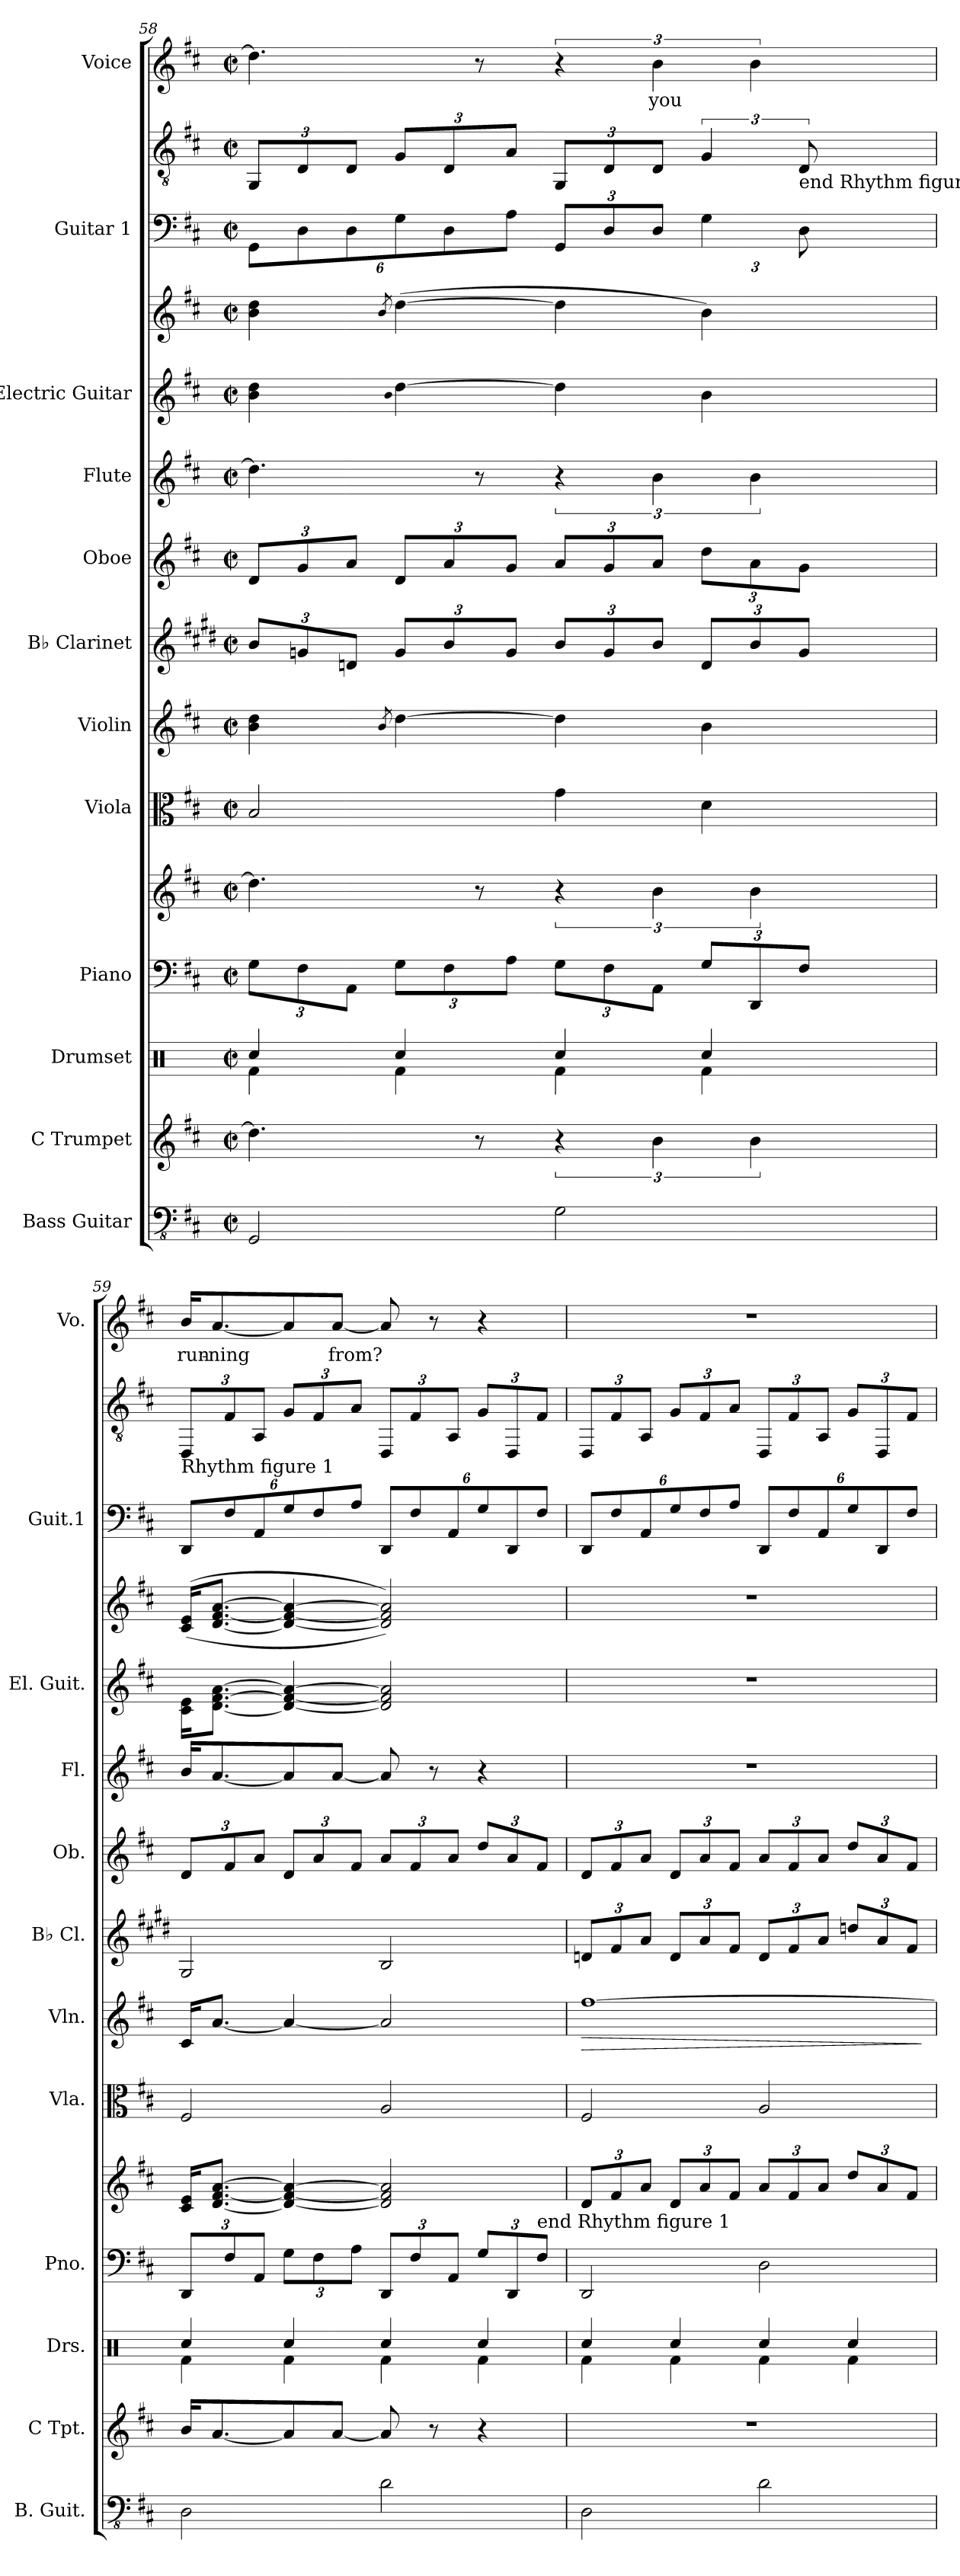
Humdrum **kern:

**kern	**kern	**kern	**kern	**kern	**kern	**kern	**dynam	**kern	**kern	**kern	**kern	**kern	**kern	**kern	**kern	**text
*part12	*part11	*part10	*part9	*part9	*part8	*part7	*part7	*part6	*part5	*part4	*part3	*part3	*part2	*part2	*part1	*part1
*staff15	*staff14	*staff13	*staff12	*staff11	*staff10	*staff9	*staff9	*staff8	*staff7	*staff6	*staff5	*staff4	*staff3	*staff2	*staff1	*staff1
*I"Bass Guitar	*I"C Trumpet	*I"Drumset	*I"Piano	*	*I"Viola	*I"Violin	*	*I"B♭ Clarinet	*I"Oboe	*I"Flute	*I"Electric Guitar	*	*I"Guitar 1	*	*I"Voice	*
*I'B. Guit.	*I'C Tpt.	*I'Drs.	*I'Pno.	*	*I'Vla.	*I'Vln.	*	*I'B♭ Cl.	*I'Ob.	*I'Fl.	*I'El. Guit.	*	*I'Guit.1	*	*I'Vo.	*
*clefFv4	*clefG2	*clefX	*clefF4	*clefG2	*clefC3	*clefG2	*	*clefG2	*clefG2	*clefG2	*	*clefG2	*	*clefGv2	*clefG2	*
*	*	*	*	*	*	*	*	*ITrd1c2	*	*	*	*	*	*	*	*
*k[f#c#]	*k[f#c#]	*k[]	*k[f#c#]	*k[f#c#]	*k[f#c#]	*k[f#c#]	*	*k[f#c#]	*k[f#c#]	*k[f#c#]	*k[f#c#]	*k[f#c#]	*k[f#c#]	*k[f#c#]	*k[f#c#]	*
*M2/2	*M2/2	*M2/2	*M2/2	*M2/2	*M2/2	*M2/2	*	*M2/2	*M2/2	*M2/2	*M2/2	*M2/2	*M2/2	*M2/2	*M2/2	*
*met(c|)	*met(c|)	*met(c|)	*met(c|)	*met(c|)	*met(c|)	*met(c|)	*	*met(c|)	*met(c|)	*met(c|)	*met(c|)	*met(c|)	*met(c|)	*met(c|)	*met(c|)	*
=58	=58	=58	=58	=58	=58	=58	=58	=58	=58	=58	=58	=58	=58	=58	=58	=58
*	*	*^	*	*	*	*	*	*	*	*	*	*	*	*	*	*
*	*	*	*	*Xbrackettup	*	*	*	*	*Xbrackettup	*Xbrackettup	*	*	*	*Xbrackettup	*Xbrackettup	*	*
2GGG/	4.dd\]	4Rcc/	4Rf\	12G\L	4.dd\]	2B/	4b\ 4dd\	.	12a/L	12d/L	4.dd\]	4b 4dd	4b\ 4dd\	12GGL	12GG/L	4.dd\]	.
.	.	.	.	12F#\	.	.	.	.	12fn/	12g/	.	.	.	12D	12D/	.	.
.	.	.	.	12AA\J	.	.	.	.	12cn/J	12a/J	.	.	.	12D	12D/J	.	.
.	.	.	.	.	.	.	8qb/	.	.	.	.	qb	8qb/	.	.	.	.
.	.	4Rcc/	4Rf\	12G\L	.	.	[4dd\	.	12f/L	12d/L	.	[4dd	([4dd\	12G	12G/L	.	.
.	.	.	.	12F#\	.	.	.	.	12a/	12a/	.	.	.	12D	12D/	.	.
.	8r	.	.	.	8r	.	.	.	.	.	8r	.	.	.	.	8r	.
.	.	.	.	12A\J	.	.	.	.	12f/J	12g/J	.	.	.	12AJ	12A/J	.	.
2GG\	6r	4Rcc/	4Rf\	12G\L	6r	4g\	4dd\]	.	12a/L	12a/L	6r	4dd]	4dd\]	12GGL	12GG/L	6r	.
.	.	.	.	12F#\	.	.	.	.	12f/	12g/	.	.	.	12D	12D/	.	.
.	6b\	.	.	12AA\J	6b\	.	.	.	12a/J	12a/J	6b\	.	.	12DJ	12D/J	6b\	you
*	*	*	*	*	*	*	*	*	*	*	*	*	*	*	*brackettup	*	*
.	.	4Rcc/	4Rf\	12G/L	.	4d\	4b\	.	12c/L	12dd\L	.	4b	4b\)	6G	6G/	.	.
.	6b\	.	.	12DD/	6b\	.	.	.	12a/	12a\	6b\	.	.	.	.	6b\	.
!	!	!	!	!	!	!	!	!	!	!	!	!	!	!	!LO:TX:b:t=end Rhythm figure 2	!	!
.	.	.	.	12F#/J	.	.	.	.	12f/J	12g\J	.	.	.	12D	12D/	.	.
=59	=59	=59	=59	=59	=59	=59	=59	=59	=59	=59	=59	=59	=59	=59	=59	=59	=59
*	*	*	*	*	*	*	*	*	*	*	*	*	*	*	*Xbrackettup	*	*
!	!	!	!	!	!	!	!	!	!	!	!	!	!	!	!LO:TX:b:t=Rhythm figure 1	!	!
2DD\	16b/KL	4Rcc/	4Rf\	12DD/L	16c#/ 16e/KL	2F#/	16c#/KL	.	2F#/	12d/L	16b/KL	16c#\ 16e\KL	((16c#/ 16e/KL	12DDL	12DD/L	16b/KL	run-
.	[8.a/	.	.	.	[8.d/ [8.f#/ [8.a/J	.	[8.a/J	.	.	.	[8.a/	[8.d\ [8.f#\ [8.a\J	[8.d/ [8.f#/ [8.a/J	.	.	[8.a/	-ning
.	.	.	.	12F#/	.	.	.	.	.	12f#/	.	.	.	12F#	12F#/	.	.
.	.	.	.	12AA/J	.	.	.	.	.	12a/J	.	.	.	12AA	12AA/J	.	.
.	8a/]	4Rcc/	4Rf\	12G\L	4d/_ 4f#/_ 4a/_	.	4a/_	.	.	12d/L	8a/]	4d_ 4f#_ 4a_	4d/_ 4f#/_ 4a/_	12G	12G/L	8a/]	.
.	.	.	.	12F#\	.	.	.	.	.	12a/	.	.	.	12F#	12F#/	.	.
.	[8a/J	.	.	.	.	.	.	.	.	.	[8a/J	.	.	.	.	[8a/J	from?
.	.	.	.	12A\J	.	.	.	.	.	12f#/J	.	.	.	12AJ	12A/J	.	.
2D\	8a/]	4Rcc/	4Rf\	12DD/L	2d/] 2f#/] 2a/]	2A/	2a/]	.	2A/	12a/L	8a/]	2d] 2f#] 2a]	2d/] 2f#/] 2a/]))	12DDL	12DD/L	8a/]	.
.	.	.	.	12F#/	.	.	.	.	.	12f#/	.	.	.	12F#	12F#/	.	.
.	8r	.	.	.	.	.	.	.	.	.	8r	.	.	.	.	8r	.
.	.	.	.	12AA/J	.	.	.	.	.	12a/J	.	.	.	12AA	12AA/J	.	.
.	4r	4Rcc/	4Rf\	12G/L	.	.	.	.	.	12dd/L	4r	.	.	12G	12G/L	4r	.
.	.	.	.	12DD/	.	.	.	.	.	12a/	.	.	.	12DD	12DD/	.	.
!	!	!	!	!LO:TX:a:t=end Rhythm figure 1	!	!	!	!	!	!	!	!	!	!	!	!	!
.	.	.	.	12F#/J	.	.	.	.	.	12f#/J	.	.	.	12F#J	12F#/J	.	.
!!LO:PB:g=z
=60	=60	=60	=60	=60	=60	=60	=60	=60	=60	=60	=60	=60	=60	=60	=60	=60	=60
*	*	*	*	*	*Xbrackettup	*	*	*	*	*	*	*	*	*	*	*	*
!	!	!	!	!	!	!	!	!LO:HP:b	!	!	!	!	!	!	!	!	!
2DD\	1r	4Rcc/	4Rf\	2DD/	12d/L	2F#/	[1ff#	>	12cn/L	12d/L	1r	1r	1r	12DDL	12DD/L	1r	.
.	.	.	.	.	12f#/	.	.	.	12e/	12f#/	.	.	.	12F#	12F#/	.	.
.	.	.	.	.	12a/J	.	.	.	12g/J	12a/J	.	.	.	12AA	12AA/J	.	.
.	.	4Rcc/	4Rf\	.	12d/L	.	.	.	12c/L	12d/L	.	.	.	12G	12G/L	.	.
.	.	.	.	.	12a/	.	.	.	12g/	12a/	.	.	.	12F#	12F#/	.	.
.	.	.	.	.	12f#/J	.	.	.	12e/J	12f#/J	.	.	.	12AJ	12A/J	.	.
2D\	.	4Rcc/	4Rf\	2D\	12a/L	2A/	.	.	12c/L	12a/L	.	.	.	12DDL	12DD/L	.	.
.	.	.	.	.	12f#/	.	.	.	12e/	12f#/	.	.	.	12F#	12F#/	.	.
.	.	.	.	.	12a/J	.	.	.	12g/J	12a/J	.	.	.	12AA	12AA/J	.	.
.	.	4Rcc/	4Rf\	.	12dd/L	.	.	.	12ccn/L	12dd/L	.	.	.	12G	12G/L	.	.
.	.	.	.	.	12a/	.	.	.	12g/	12a/	.	.	.	12DD	12DD/	.	.
.	.	.	.	.	12f#/J	.	.	.	12e/J	12f#/J	.	.	.	12F#J	12F#/J	.	.
*	*	*v	*v	*	*	*	*	*	*	*	*	*	*	*	*	*	*
.	.	.	.	.	.	.	]	.	.	.	.	.	.	.	.	.
=	=	=	=	=	=	=	=	=	=	=	=	=	=	=	=	=
*-	*-	*-	*-	*-	*-	*-	*-	*-	*-	*-	*-	*-	*-	*-	*-	*-
